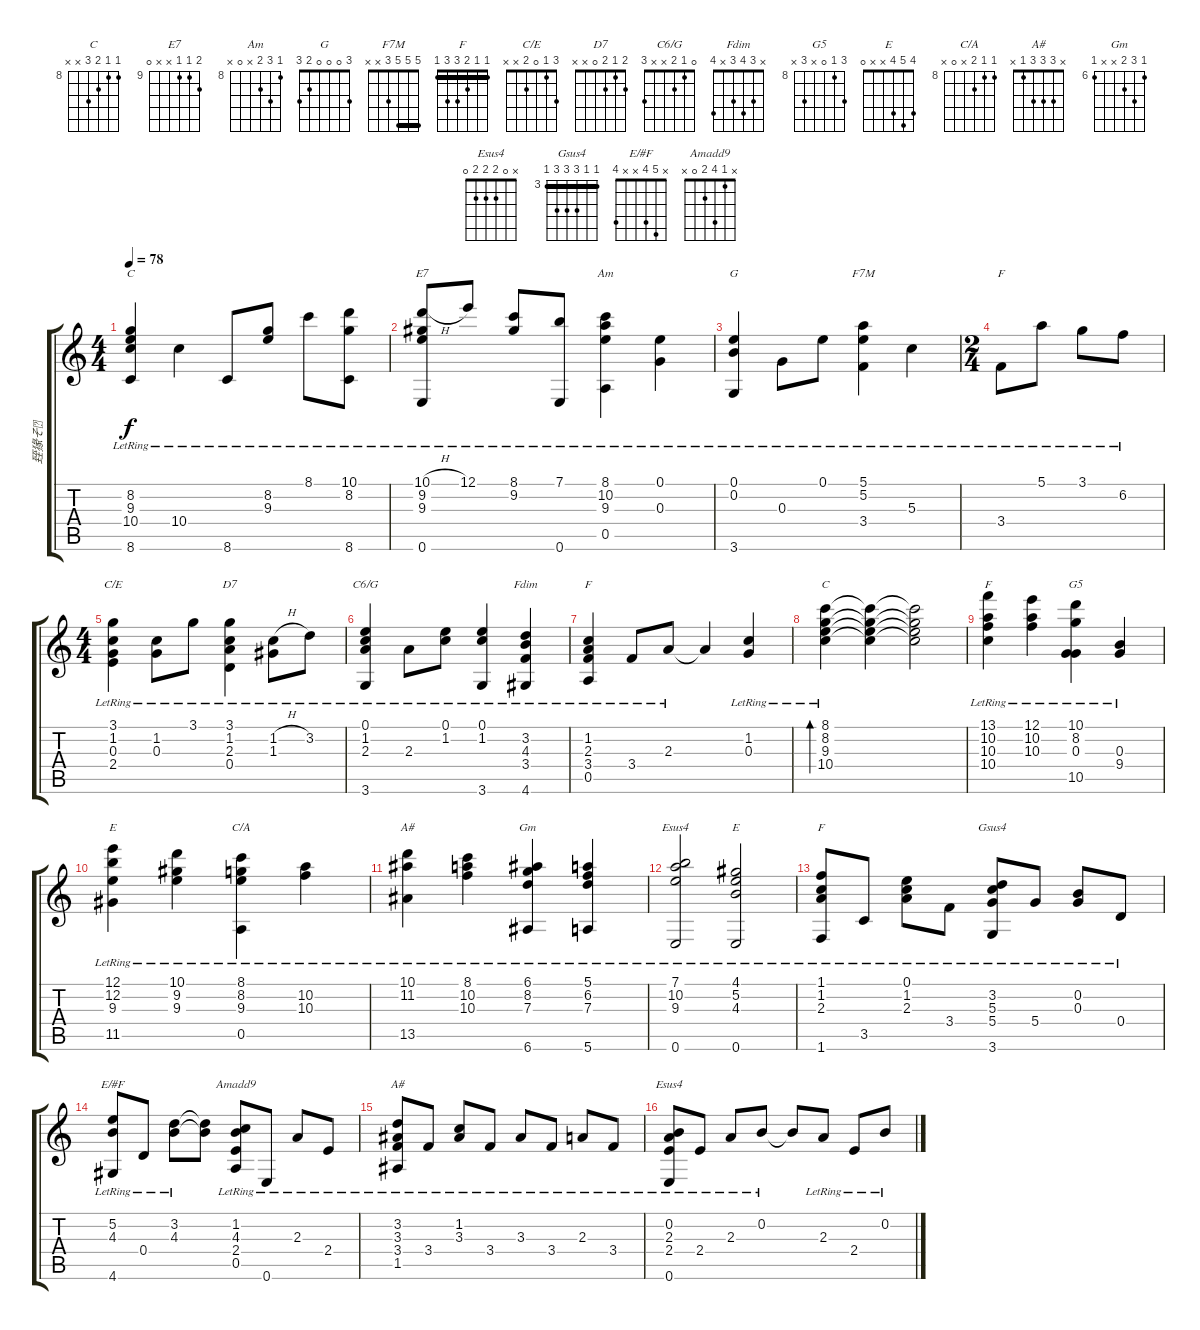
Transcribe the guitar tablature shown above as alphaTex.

\track ("臸猭そ" "臸猭そ") {instrument acousticguitarnylon}
\staff {score tabs}
\tuning (E4 B3 G3 D3 A2 E2) {hide}
\chord ("C" 8 8 9 10 0 8) {firstfret 8 barre 8}
\chord ("E7" 10 9 9 x x 0) {firstfret 9}
\chord ("Am" 8 10 9 x 0 x) {firstfret 8}
\chord ("G" 3 0 0 0 2 3)
\chord ("F7M" 5 5 5 3 x x) {barre 5}
\chord ("F" 5 6 5 3 x x) {firstfret 3 barre 5}
\chord ("C/E" 3 1 0 2 x x)
\chord ("D7" 2 1 2 0 x x)
\chord ("C6/G" 0 1 2 x x 3)
\chord ("Fdim" x 3 4 3 x 4)
\chord ("F" 1 1 2 3 0 x) {barre 1}
\chord ("C" 8 8 9 10 x x) {firstfret 8}
\chord ("F" 13 10 10 10 x x) {firstfret 10}
\chord ("G5" 10 8 0 x 10 x) {firstfret 8}
\chord ("E" 12 12 9 x 11 x) {firstfret 9}
\chord ("C/A" 8 8 9 x 0 x) {firstfret 8}
\chord ("A#" 10 11 x x 13 x) {firstfret 10}
\chord ("Gm" 6 8 7 x x 6) {firstfret 6}
\chord ("Esus4" 7 10 9 x x 0) {firstfret 7}
\chord ("E" 4 5 4 x x 0)
\chord ("F" 1 1 2 3 3 1) {barre 1}
\chord ("Gsus4" 3 3 5 5 5 3) {firstfret 3 barre 3}
\chord ("E/#F" x 5 4 x x 4)
\chord ("Amadd9" x 1 4 2 0 x)
\chord ("A#" x 3 3 3 1 x)
\chord ("Esus4" x 0 2 2 2 0)
\ts (4 4)
\tempo 78
\clef g2
\ks c
(8.2{lr} 9.3{lr} 10.4{lr} 8.6{lr}).4{ch "C" dy f} 10.4{lr}.4 8.6{lr}.8 (8.2{lr} 9.3{lr}).8 8.1{lr}.8 (10.1{lr} 8.2{lr} 8.6{lr}).8 |
(10.1{h} 9.2{lr} 9.3{lr} 0.6{lr}).8{ch "E7"} 12.1{lr}.8 (8.1{lr} 9.2{lr}).8 (7.1{lr} 0.6{lr}).8 (8.1{lr} 10.2{lr} 9.3{lr} 0.5{lr}).4{ch "Am"} (0.1{lr} 0.3{lr}).4 |
(0.1{lr} 0.2{lr} 3.6{lr}).4{ch "G"} 0.3{lr}.8 0.1{lr}.8 (5.1{lr} 5.2{lr} 3.4{lr}).4{ch "F7M"} 5.3{lr}.4 |
\ts (2 4)
3.4{lr}.8{ch "F"} 5.1{lr}.8 3.1{lr}.8 6.2{lr}.8 |
\ts (4 4)
(3.1{lr} 1.2{lr} 0.3{lr} 2.4{lr}).4{ch "C/E"} (1.2{lr} 0.3{lr}).8 3.1{lr}.8 (3.1{lr} 1.2{lr} 2.3{lr} 0.4{lr}).4{ch "D7"} (1.2{h} 1.3{lr}).8 3.2{lr}.8 |
(0.1{lr} 1.2{lr} 2.3{lr} 3.6{lr}).4{ch "C6/G"} 2.3{lr}.8 (0.1{lr} 1.2{lr}).8 (0.1{lr} 1.2{lr} 3.6{lr}).4 (3.2{lr} 4.3{lr} 3.4{lr} 4.6{lr}).4{ch "Fdim"} |
(1.2{lr} 2.3{lr} 3.4{lr} 0.5{lr}).4{ch "F"} 3.4{lr}.8 2.3{lr}.8 2.3{t}.4 (1.2{lr} 0.3{lr}).4 |
(8.1{lr} 8.2{lr} 9.3{lr} 10.4{lr}).4{bd 480 ch "C"} (8.1{t} 8.2{t} 9.3{t} 10.4{t}).4 (8.1{t} 8.2{t} 9.3{t} 10.4{t}).2 |
(13.1{lr} 10.2{lr} 10.3{lr} 10.4{lr}).4{ch "F"} (12.1{lr} 10.2{lr} 10.3{lr}).4 (10.1{lr} 8.2{lr} 0.3{lr} 10.5{lr}).4{ch "G5"} (0.3{lr} 9.4{lr}).4 |
(12.1{lr} 12.2{lr} 9.3{lr} 11.5{lr}).4{ch "E"} (10.1{lr} 9.2{lr} 9.3{lr}).4 (8.1{lr} 8.2{lr} 9.3{lr} 0.5{lr}).4{ch "C/A"} (10.2{lr} 10.3{lr}).4 |
(10.1{lr} 11.2{lr} 13.5{lr}).4{ch "A#"} (8.1{lr} 10.2{lr} 10.3{lr}).4 (6.1{lr} 8.2{lr} 7.3{lr} 6.6{lr}).4{ch "Gm"} (5.1{lr} 6.2{lr} 7.3{lr} 5.6{lr}).4 |
(7.1{lr} 10.2{lr} 9.3{lr} 0.6{lr}).2{ch "Esus4"} (4.1{lr} 5.2{lr} 4.3{lr} 0.6{lr}).2{ch "E"} |
(1.1{lr} 1.2{lr} 2.3{lr} 1.6{lr}).8{ch "F"} 3.5{lr}.8 (0.1{lr} 1.2{lr} 2.3{lr}).8 3.4{lr}.8 (3.2{lr} 5.3{lr} 5.4{lr} 3.6{lr}).8{ch "Gsus4"} 5.4{lr}.8 (0.2{lr} 0.3{lr}).8 0.4{lr}.8 |
(5.2{lr} 4.3{lr} 4.6{lr}).8{ch "E/#F"} 0.4{lr}.8 (3.2{lr} 4.3{lr}).8 (3.2{t} 4.3{t}).8 (1.2{lr} 4.3{lr} 2.4{lr} 0.5{lr}).8{ch "Amadd9"} 0.6{lr}.8 2.3{lr}.8 2.4{lr}.8 |
(3.2{lr} 3.3{lr} 3.4{lr} 1.5{lr}).8{ch "A#"} 3.4{lr}.8 (1.2{lr} 3.3{lr}).8 3.4{lr}.8 3.3{lr}.8 3.4{lr}.8 2.3{lr}.8 3.4{lr}.8 |
(0.2{lr} 2.3{lr} 2.4{lr} 0.6{lr}).8{ch "Esus4"} 2.4{lr}.8 2.3{lr}.8 0.2{lr}.8 0.2{t}.8 2.3{lr}.8 2.4{lr}.8 0.2{lr}.8
